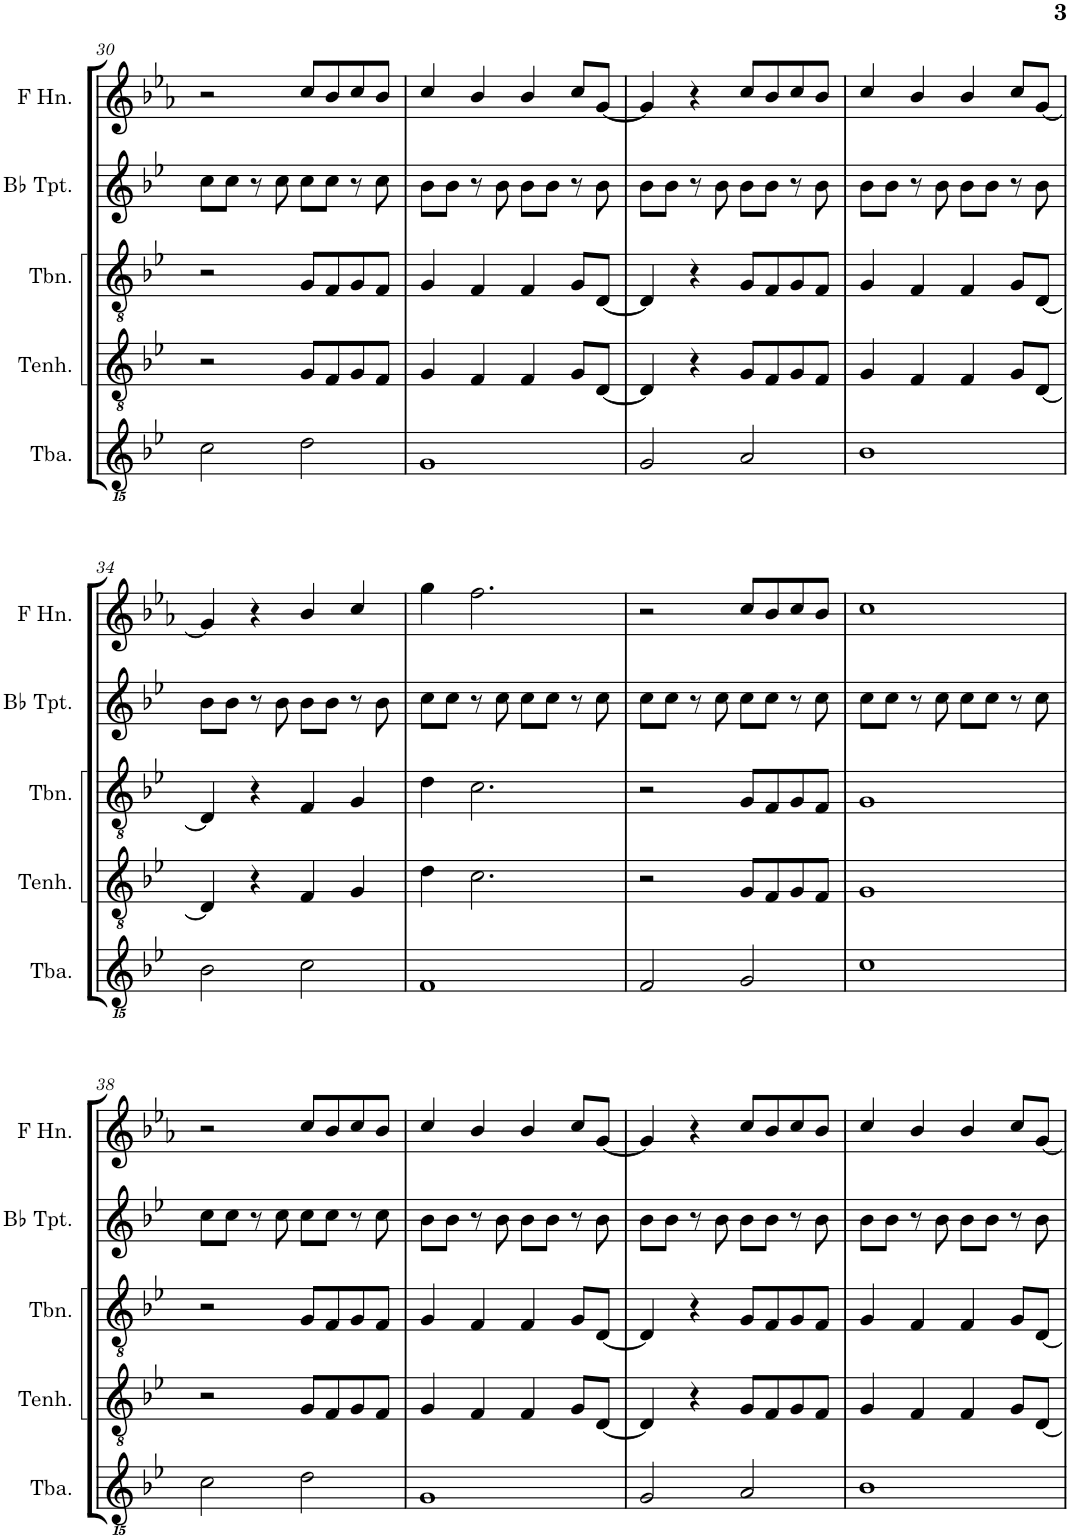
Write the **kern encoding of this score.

**kern	**kern	**kern	**kern	**kern
*part5	*part4	*part3	*part2	*part1
*staff5	*staff4	*staff3	*staff2	*staff1
*I"Tuba	*I"Tenorhorn	*I"Trombone	*I"Bb Trumpet	*I"Horn in F
*I'Tba.	*I'Tenh.	*I'Tbn.	*I'Bb Tpt.	*
!!LO:PB:g=z
*clefGvv2	*clefGv2	*clefGv2	*clefG2	*clefG2
*Trd1c2	*Trd1c2	*Trd1c2	*Trd1c2	*Trd4c7
*k[b-e-]	*k[b-e-]	*k[b-e-]	*k[b-e-]	*k[b-e-a-]
*M4/4	*M4/4	*M4/4	*M4/4	*M4/4
=30	=30	=30	=30	=30
2C\	2r	2r	8cc\L	2r
.	.	.	8cc\J	.
.	.	.	8r	.
.	.	.	8cc\	.
2D\	8G/L	8G/L	8cc\L	8cc/L
.	8F/	8F/	8cc\J	8b-/
.	8G/	8G/	8r	8cc/
.	8F/J	8F/J	8cc\	8b-/J
=31	=31	=31	=31	=31
1GG	4G/	4G/	8b-\L	4cc/
.	.	.	8b-\J	.
.	4F/	4F/	8r	4b-/
.	.	.	8b-\	.
.	4F/	4F/	8b-\L	4b-/
.	.	.	8b-\J	.
.	8G/L	8G/L	8r	8cc/L
.	[<8D/J	[<8D/J	8b-\	[<8g/J
=32	=32	=32	=32	=32
2GG/	4D/]	4D/]	8b-\L	4g/]
.	.	.	8b-\J	.
.	4r	4r	8r	4r
.	.	.	8b-\	.
2AA/	8G/L	8G/L	8b-\L	8cc/L
.	8F/	8F/	8b-\J	8b-/
.	8G/	8G/	8r	8cc/
.	8F/J	8F/J	8b-\	8b-/J
=33	=33	=33	=33	=33
1BB-	4G/	4G/	8b-\L	4cc/
.	.	.	8b-\J	.
.	4F/	4F/	8r	4b-/
.	.	.	8b-\	.
.	4F/	4F/	8b-\L	4b-/
.	.	.	8b-\J	.
.	8G/L	8G/L	8r	8cc/L
.	[<8D/J	[<8D/J	8b-\	[<8g/J
!!LO:LB:g=z
=34	=34	=34	=34	=34
2BB-\	4D/]	4D/]	8b-\L	4g/]
.	.	.	8b-\J	.
.	4r	4r	8r	4r
.	.	.	8b-\	.
2C\	4F/	4F/	8b-\L	4b-/
.	.	.	8b-\J	.
.	4G/	4G/	8r	4cc/
.	.	.	8b-\	.
=35	=35	=35	=35	=35
1FF	4d\	4d\	8cc\L	4gg\
.	.	.	8cc\J	.
.	2.c\	2.c\	8r	2.ff\
.	.	.	8cc\	.
.	.	.	8cc\L	.
.	.	.	8cc\J	.
.	.	.	8r	.
.	.	.	8cc\	.
=36	=36	=36	=36	=36
2FF/	2r	2r	8cc\L	2r
.	.	.	8cc\J	.
.	.	.	8r	.
.	.	.	8cc\	.
2GG/	8G/L	8G/L	8cc\L	8cc/L
.	8F/	8F/	8cc\J	8b-/
.	8G/	8G/	8r	8cc/
.	8F/J	8F/J	8cc\	8b-/J
=37	=37	=37	=37	=37
1C	1G	1G	8cc\L	1cc
.	.	.	8cc\J	.
.	.	.	8r	.
.	.	.	8cc\	.
.	.	.	8cc\L	.
.	.	.	8cc\J	.
.	.	.	8r	.
.	.	.	8cc\	.
!!LO:LB:g=z
=38	=38	=38	=38	=38
2C\	2r	2r	8cc\L	2r
.	.	.	8cc\J	.
.	.	.	8r	.
.	.	.	8cc\	.
2D\	8G/L	8G/L	8cc\L	8cc/L
.	8F/	8F/	8cc\J	8b-/
.	8G/	8G/	8r	8cc/
.	8F/J	8F/J	8cc\	8b-/J
=39	=39	=39	=39	=39
1GG	4G/	4G/	8b-\L	4cc/
.	.	.	8b-\J	.
.	4F/	4F/	8r	4b-/
.	.	.	8b-\	.
.	4F/	4F/	8b-\L	4b-/
.	.	.	8b-\J	.
.	8G/L	8G/L	8r	8cc/L
.	[<8D/J	[<8D/J	8b-\	[<8g/J
=40	=40	=40	=40	=40
2GG/	4D/]	4D/]	8b-\L	4g/]
.	.	.	8b-\J	.
.	4r	4r	8r	4r
.	.	.	8b-\	.
2AA/	8G/L	8G/L	8b-\L	8cc/L
.	8F/	8F/	8b-\J	8b-/
.	8G/	8G/	8r	8cc/
.	8F/J	8F/J	8b-\	8b-/J
=41	=41	=41	=41	=41
1BB-	4G/	4G/	8b-\L	4cc/
.	.	.	8b-\J	.
.	4F/	4F/	8r	4b-/
.	.	.	8b-\	.
.	4F/	4F/	8b-\L	4b-/
.	.	.	8b-\J	.
.	8G/L	8G/L	8r	8cc/L
.	[<8D/J	[<8D/J	8b-\	[<8g/J
=	=	=	=	=
*-	*-	*-	*-	*-
